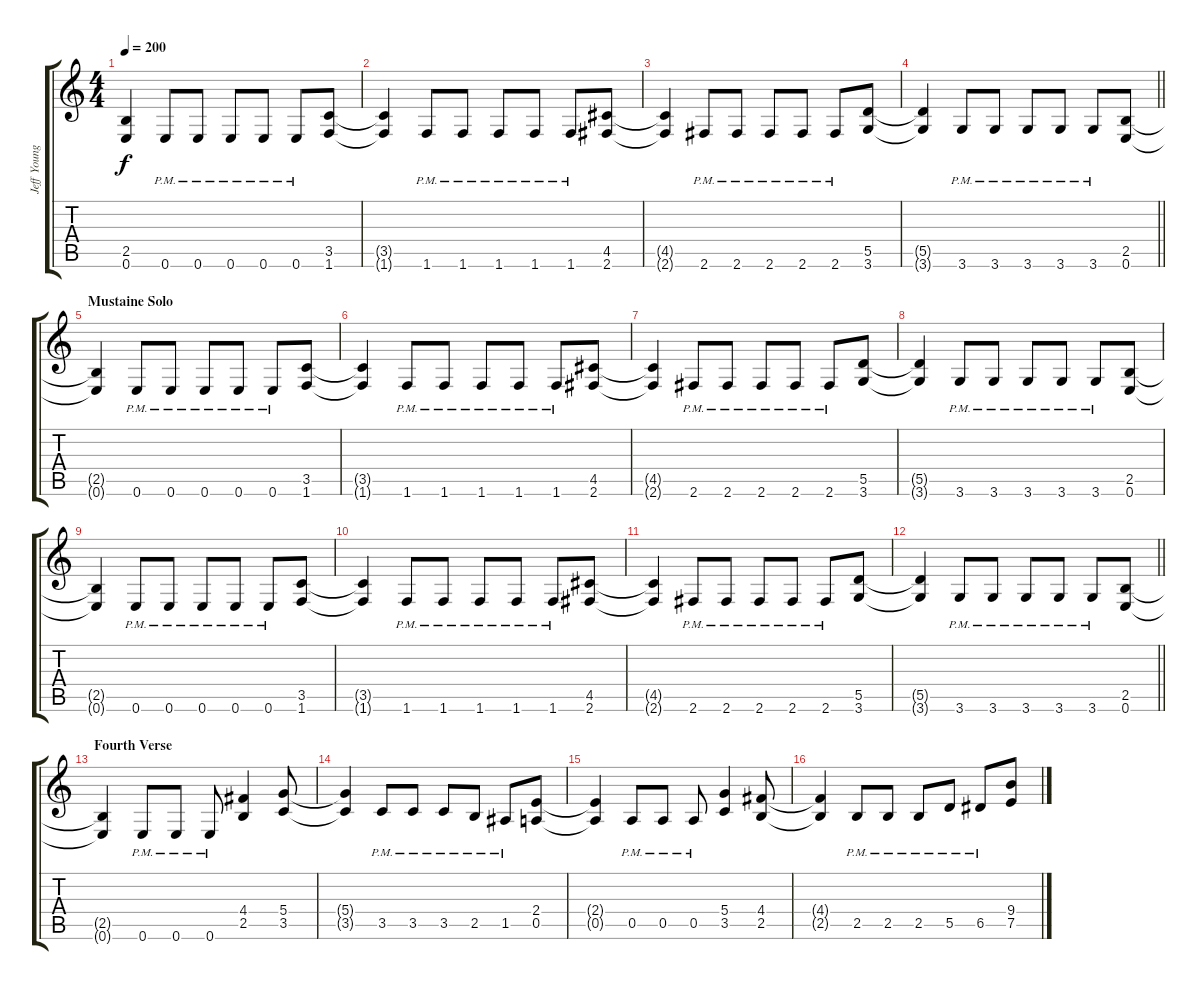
\track ("Jeff Young" "Jeff Young") {instrument distortionguitar}
\staff {score tabs}
\tuning (E4 B3 G3 D3 A2 E2) {hide}
\ts (4 4)
\tempo 200
\clef g2
\ks c
(2.5{t} 0.6{t}).4{dy f} 0.6{pm}.8 0.6{pm}.8 0.6{pm}.8 0.6{pm}.8 0.6{pm}.8 (3.5 1.6).8 |
(3.5{t} 1.6{t}).4 1.6{pm}.8 1.6{pm}.8 1.6{pm}.8 1.6{pm}.8 1.6{pm}.8 (4.5 2.6).8 |
(4.5{t} 2.6{t}).4 2.6{pm}.8 2.6{pm}.8 2.6{pm}.8 2.6{pm}.8 2.6{pm}.8 (5.5 3.6).8 |
\barLineRight lightlight
(5.5{t} 3.6{t}).4 3.6{pm}.8 3.6{pm}.8 3.6{pm}.8 3.6{pm}.8 3.6{pm}.8 (2.5 0.6).8 |
\section ("" "Mustaine Solo")
(2.5{t} 0.6{t}).4 0.6{pm}.8 0.6{pm}.8 0.6{pm}.8 0.6{pm}.8 0.6{pm}.8 (3.5 1.6).8 |
(3.5{t} 1.6{t}).4 1.6{pm}.8 1.6{pm}.8 1.6{pm}.8 1.6{pm}.8 1.6{pm}.8 (4.5 2.6).8 |
(4.5{t} 2.6{t}).4 2.6{pm}.8 2.6{pm}.8 2.6{pm}.8 2.6{pm}.8 2.6{pm}.8 (5.5 3.6).8 |
(5.5{t} 3.6{t}).4 3.6{pm}.8 3.6{pm}.8 3.6{pm}.8 3.6{pm}.8 3.6{pm}.8 (2.5 0.6).8 |
(2.5{t} 0.6{t}).4 0.6{pm}.8 0.6{pm}.8 0.6{pm}.8 0.6{pm}.8 0.6{pm}.8 (3.5 1.6).8 |
(3.5{t} 1.6{t}).4 1.6{pm}.8 1.6{pm}.8 1.6{pm}.8 1.6{pm}.8 1.6{pm}.8 (4.5 2.6).8 |
(4.5{t} 2.6{t}).4 2.6{pm}.8 2.6{pm}.8 2.6{pm}.8 2.6{pm}.8 2.6{pm}.8 (5.5 3.6).8 |
\barLineRight lightlight
(5.5{t} 3.6{t}).4 3.6{pm}.8 3.6{pm}.8 3.6{pm}.8 3.6{pm}.8 3.6{pm}.8 (2.5 0.6).8 |
\section ("" "Fourth Verse")
(2.5{t} 0.6{t}).4 0.6{pm}.8 0.6{pm}.8 0.6{pm}.8 (4.4 2.5).4 (5.4 3.5).8 |
(5.4{t} 3.5{t}).4 3.5{pm}.8 3.5{pm}.8 3.5{pm}.8 2.5{pm}.8 1.5{pm}.8 (2.4 0.5).8 |
(2.4{t} 0.5{t}).4 0.5{pm}.8 0.5{pm}.8 0.5{pm}.8 (5.4 3.5).4 (4.4 2.5).8 |
(4.4{t} 2.5{t}).4 2.5{pm}.8 2.5{pm}.8 2.5{pm}.8 5.5{pm}.8 6.5{pm}.8 (9.4 7.5).8
